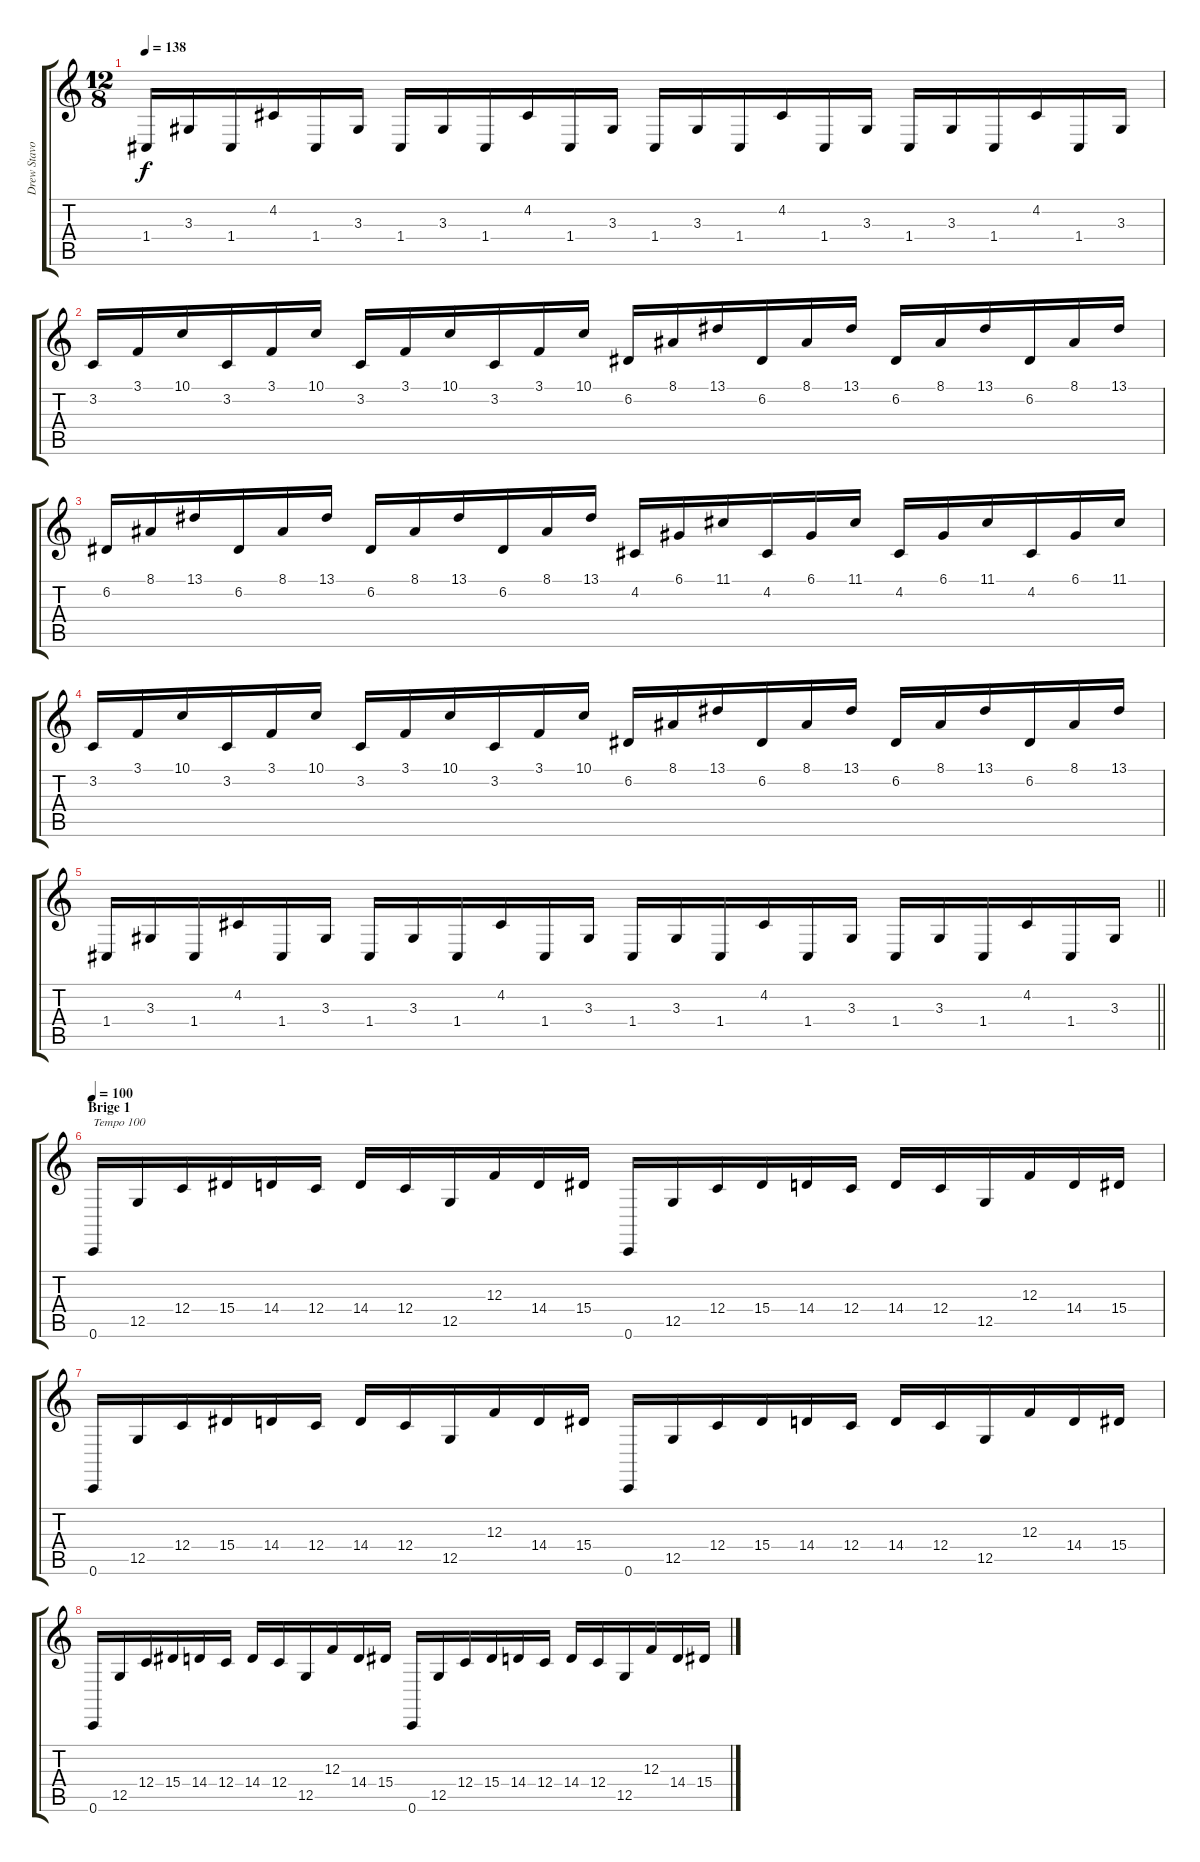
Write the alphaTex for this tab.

\track ("Drew Stavola" "Drew Stavo") {instrument electricgrandpiano}
\staff {score tabs}
\tuning (D4 A3 F3 C3 G2 C2) {hide}
\ts (12 8)
\tempo 138
\clef g2
\ks c
1.4.16{dy f} 3.3.16 1.4.16 4.2.16 1.4.16 3.3.16 1.4.16 3.3.16 1.4.16 4.2.16 1.4.16 3.3.16 1.4.16 3.3.16 1.4.16 4.2.16 1.4.16 3.3.16 1.4.16 3.3.16 1.4.16 4.2.16 1.4.16 3.3.16 |
3.2.16 3.1.16 10.1.16 3.2.16 3.1.16 10.1.16 3.2.16 3.1.16 10.1.16 3.2.16 3.1.16 10.1.16 6.2.16 8.1.16 13.1.16 6.2.16 8.1.16 13.1.16 6.2.16 8.1.16 13.1.16 6.2.16 8.1.16 13.1.16 |
6.2.16 8.1.16 13.1.16 6.2.16 8.1.16 13.1.16 6.2.16 8.1.16 13.1.16 6.2.16 8.1.16 13.1.16 4.2.16 6.1.16 11.1.16 4.2.16 6.1.16 11.1.16 4.2.16 6.1.16 11.1.16 4.2.16 6.1.16 11.1.16 |
3.2.16 3.1.16 10.1.16 3.2.16 3.1.16 10.1.16 3.2.16 3.1.16 10.1.16 3.2.16 3.1.16 10.1.16 6.2.16 8.1.16 13.1.16 6.2.16 8.1.16 13.1.16 6.2.16 8.1.16 13.1.16 6.2.16 8.1.16 13.1.16 |
\barLineRight lightlight
1.4.16 3.3.16 1.4.16 4.2.16 1.4.16 3.3.16 1.4.16 3.3.16 1.4.16 4.2.16 1.4.16 3.3.16 1.4.16 3.3.16 1.4.16 4.2.16 1.4.16 3.3.16 1.4.16 3.3.16 1.4.16 4.2.16 1.4.16 3.3.16 |
\section ("" "Brige 1")
\tempo 100
0.6.16{txt "Tempo 100" balance 13} 12.5.16 12.4.16 15.4.16 14.4.16 12.4.16 14.4.16 12.4.16 12.5.16 12.3.16 14.4.16 15.4.16 0.6.16 12.5.16 12.4.16 15.4.16 14.4.16 12.4.16 14.4.16 12.4.16 12.5.16 12.3.16 14.4.16 15.4.16 |
0.6.16 12.5.16 12.4.16 15.4.16 14.4.16 12.4.16 14.4.16 12.4.16 12.5.16 12.3.16 14.4.16 15.4.16 0.6.16 12.5.16 12.4.16 15.4.16 14.4.16 12.4.16 14.4.16 12.4.16 12.5.16 12.3.16 14.4.16 15.4.16 |
0.6.16 12.5.16 12.4.16 15.4.16 14.4.16 12.4.16 14.4.16 12.4.16 12.5.16 12.3.16 14.4.16 15.4.16 0.6.16 12.5.16 12.4.16 15.4.16 14.4.16 12.4.16 14.4.16 12.4.16 12.5.16 12.3.16 14.4.16 15.4.16
